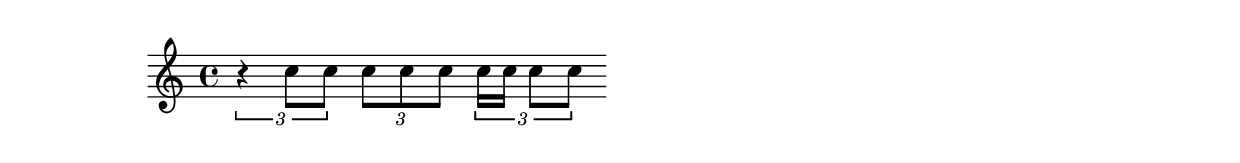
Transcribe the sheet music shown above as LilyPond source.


\version "2.4.0"
\header {

texidoc = "In combination with a beam, the bracket of the tuplet
bracket is removed. This only happens if there is one beam, as long as
the bracket."

}
    \layout { raggedright= ##t }

\score {  \context Voice\relative c'' {
\times 2/3 { r  c8[ c8] }
\times 2/3 {  c8[ c c] }
\times 2/3 {  c16[ c16]  c8[ c8] }
}}

